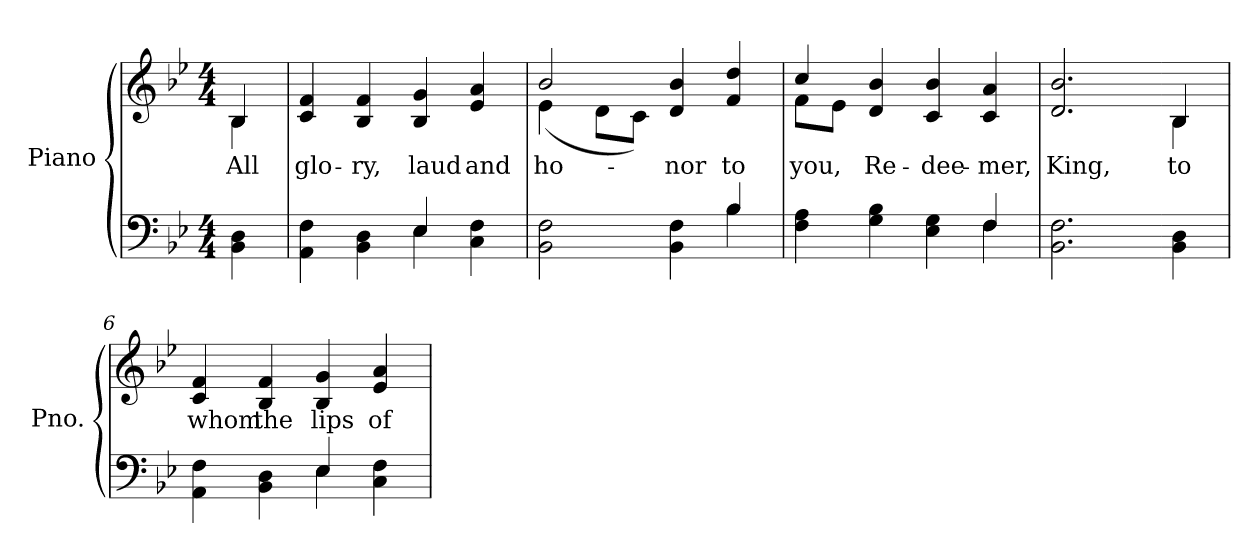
**kern	**kern	**text
*part2	*part1	*part1
*staff2	*staff1	*staff1
*I"Piano	*I"Piano	*
*I'Pno.	*I'Pno.	*
!!LO:PB:g=z
*clefF4	*clefG2	*
*k[b-e-]	*k[b-e-]	*
*B-:	*B-:	*
*M4/4	*M4/4	*
=	=	=
!	!LO:TX:a:i:t=Refrain	!
!	!	!LO:LY:b:color=#000000
*	*^	*
4BB-i\ 4Di	4B-i/	4B-i\	All
*	*v	*v	*
=1	=1	=1
*^	*	*
*	*	*^	*
!	!	!	!	!LO:LY:b:color=#000000
*	*	*v	*v	*
4AAi\ 4Fi	2ryy	4ci/ 4fi	glo-
!	!	!	!LO:LY:b:color=#000000
4BB-i\ 4Di	.	4B-i/ 4fi	-ry,
!	!	!	!LO:LY:b:color=#000000
4E-i/	4E-i\	4B-i/ 4gi	laud
!	!	!	!LO:LY:b:color=#000000
4Ci\ 4Fi	4ryy	4e-i/ 4ai	and
=2	=2	=2	=2
!	!	!	!LO:LY:b:color=#000000
*	*	*^	*
2BB-i\ 2Fi	2.ryy	2b-i/	(4e-i\	ho-
.	.	.	8di\L	.
.	.	.	8ci\J)	.
!	!	!	!	!LO:LY:b:color=#000000
4BB-i\ 4Fi	.	4di/ 4b-i	2ryy	-nor
!	!	!	!	!LO:LY:b:color=#000000
4B-i/	4B-i\	4fi/ 4ddi	.	to
=3	=3	=3	=3	=3
!	!	!	!	!LO:LY:b:color=#000000
4Fi\ 4Ai	2.ryy	4cci/	8fi\L	you,
.	.	.	8e-i\J	.
!	!	!	!	!LO:LY:b:color=#000000
4Gi\ 4B-i	.	4di/ 4b-i	2.ryy	Re-
!	!	!	!	!LO:LY:b:color=#000000
4E-i\ 4Gi	.	4ci/ 4b-i	.	-dee-
!	!	!	!	!LO:LY:b:color=#000000
4Fi/	4Fi\	4ci/ 4ai	.	-mer,
*v	*v	*	*	*
*	*v	*v	*
=4	=4	=4
*^	*	*
!	!	!	!LO:LY:b:color=#000000
*v	*v	*	*
2.BB-i\ 2.Fi	2.di/ 2.b-i	King,
!!LO:LB:g=z
=5-	=5-	=5-
!	!	!LO:LY:b:color=#000000
*	*^	*
4BB-i\ 4Di	4B-i/	4B-i\	to
*	*v	*v	*
=6	=6	=6
*^	*	*
*	*	*^	*
!	!	!	!	!LO:LY:b:color=#000000
*	*	*v	*v	*
4AAi\ 4Fi	2ryy	4ci/ 4fi	whom
!	!	!	!LO:LY:b:color=#000000
4BB-i\ 4Di	.	4B-i/ 4fi	the
!	!	!	!LO:LY:b:color=#000000
4E-i/	4E-i\	4B-i/ 4gi	lips
!	!	!	!LO:LY:b:color=#000000
4Ci\ 4Fi	4ryy	4e-i/ 4ai	of
*v	*v	*	*
=	=	=
*-	*-	*-
